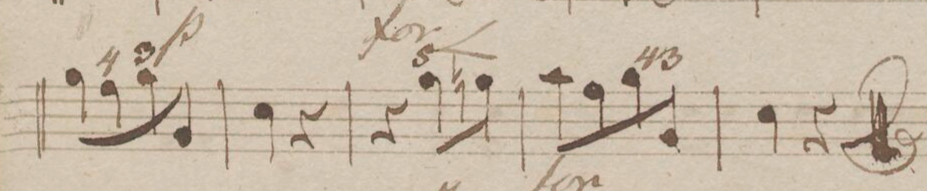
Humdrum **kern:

**kern	**fba	**dynam
*I"Organ.	*	*
*clefF4	*	*
*k[b-e-]	*	*
*M2/4	*	*
8B-\L	.	.
8A\	4	.
8B-\	3	.
8BB-/J	.	.
=190	=190	=190
4E-\	.	.
4r	.	.
=191	=191	=191
4r	.	.
8B-\L	5	<
8Bn\J	.	[
=192	=192	=192
8c\L	.	f
8A\	.	.
8B-\	4	.
8BB-/J	3	.
=193	=193	=193
4E-\	.	.
4r	.	.
==	==	==
*-	*-	*-
